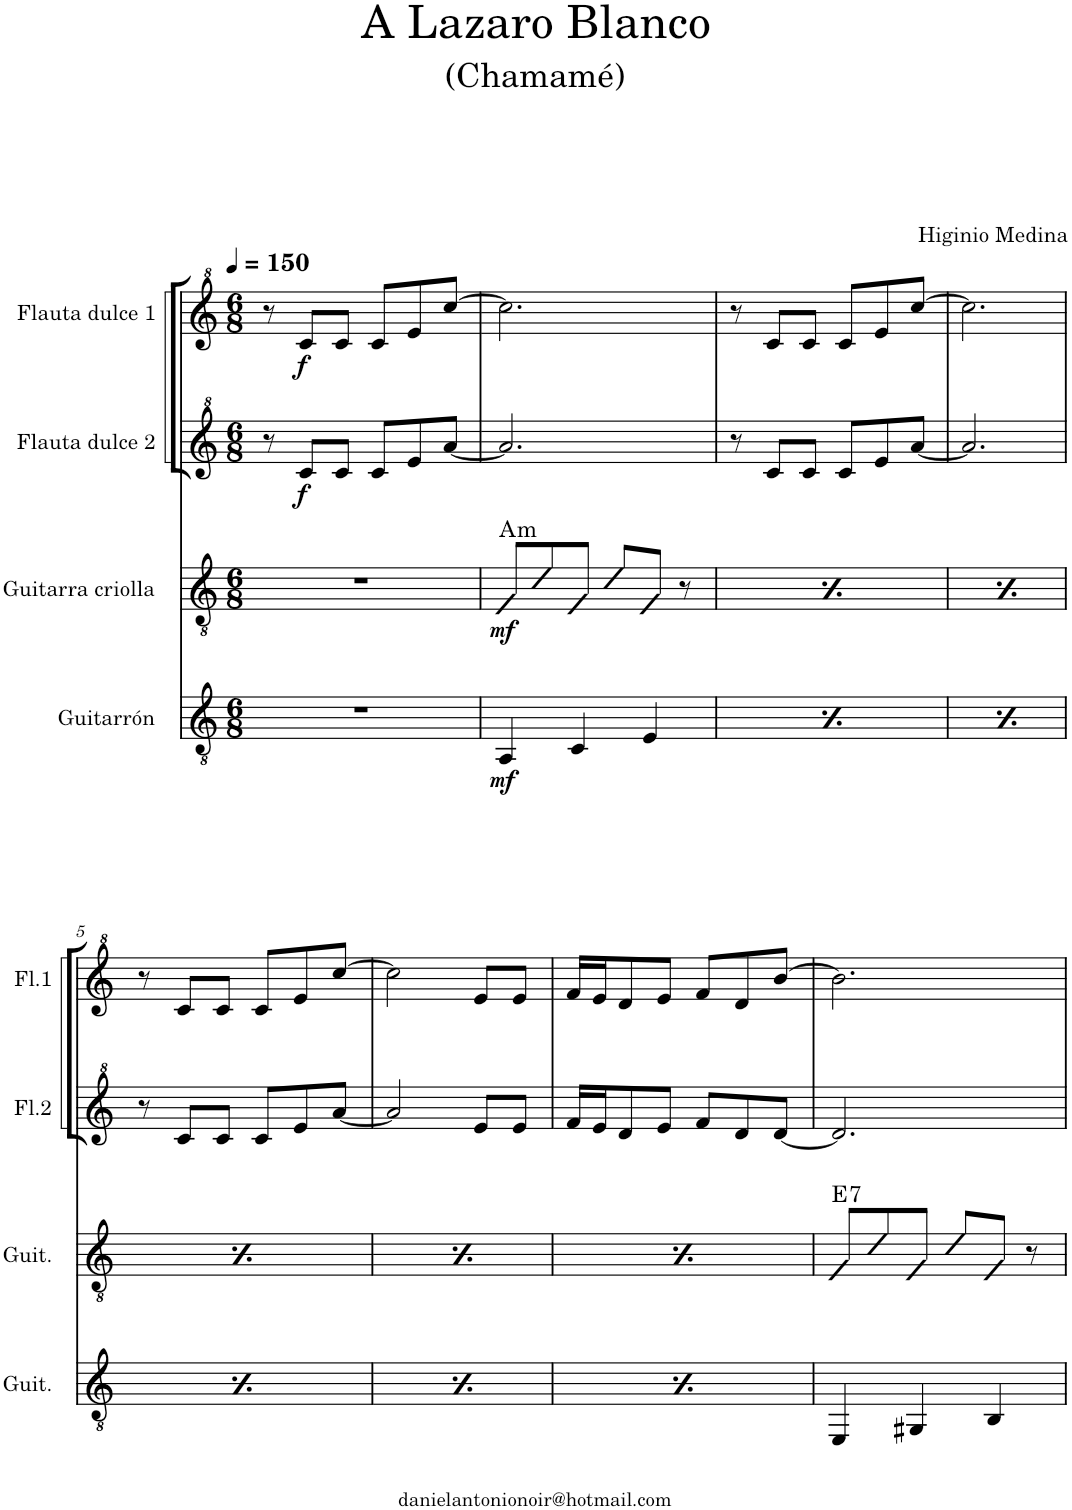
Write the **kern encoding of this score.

**kern	**dynam	**kern	**dynam	**harte	**kern	**dynam	**kern	**dynam
*part4	*part4	*part3	*part3	*part3	*part2	*part2	*part1	*part1
*staff4	*staff4	*staff3	*staff3	*	*staff2	*staff2	*staff1	*staff1
*I"Guitarrón	*	*I"Guitarra criolla	*	*	*I"Flauta dulce 2	*	*I"Flauta dulce 1	*
*I'Guit.	*	*I'Guit.	*	*	*I'Fl.2	*	*I'Fl.1	*
*clefGv2	*	*clefGv2	*	*	*clefG^2	*	*clefG^2	*
*k[]	*	*k[]	*	*	*k[]	*	*k[]	*
*M6/8	*	*M6/8	*	*	*M6/8	*	*M6/8	*
*MM150	*	*MM150	*	*	*MM150	*	*MM150	*
=1	=1	=1	=1	=1	=1	=1	=1	=1
2.r	.	2.r	.	.	8r	.	8r	.
!	!	!	!	!	!	!LO:DY:b	!	!LO:DY:b
.	.	.	.	.	8cc/L	f	8cc/L	f
.	.	.	.	.	8cc/J	.	8cc/J	.
.	.	.	.	.	8cc/L	.	8cc/L	.
.	.	.	.	.	8ee/	.	8ee/	.
.	.	.	.	.	[8aa/J	.	[8ccc/J	.
=2	=2	=2	=2	=2	=2	=2	=2	=2
!	!LO:DY:b	!	!LO:DY:b	!LO:H:kt=m	!	!	!	!
4AA/	mf	8F/L	mf	A:min	2.aa/]	.	2.ccc\]	.
.	.	8d/	.	.	.	.	.	.
4C/	.	8F/J	.	.	.	.	.	.
.	.	8d/L	.	.	.	.	.	.
4E/	.	8F/J	.	.	.	.	.	.
.	.	8r	.	.	.	.	.	.
=3	=3	=3	=3	=3	=3	=3	=3	=3
!	!LO:DY:b	!	!LO:DY:b	!LO:H:kt=m	!	!	!	!
4AA/	mf	8F/L	mf	A:min	8r	.	8r	.
.	.	8d/	.	.	8cc/L	.	8cc/L	.
4C/	.	8F/J	.	.	8cc/J	.	8cc/J	.
.	.	8d/L	.	.	8cc/L	.	8cc/L	.
4E/	.	8F/J	.	.	8ee/	.	8ee/	.
.	.	8r	.	.	[8aa/J	.	[8ccc/J	.
=4	=4	=4	=4	=4	=4	=4	=4	=4
!	!LO:DY:b	!	!LO:DY:b	!LO:H:kt=m	!	!	!	!
4AA/	mf	8F/L	mf	A:min	2.aa/]	.	2.ccc\]	.
.	.	8d/	.	.	.	.	.	.
4C/	.	8F/J	.	.	.	.	.	.
.	.	8d/L	.	.	.	.	.	.
4E/	.	8F/J	.	.	.	.	.	.
.	.	8r	.	.	.	.	.	.
!!LO:LB:g=z
=5	=5	=5	=5	=5	=5	=5	=5	=5
!	!LO:DY:b	!	!LO:DY:b	!LO:H:kt=m	!	!	!	!
4AA/	mf	8F/L	mf	A:min	8r	.	8r	.
.	.	8d/	.	.	8cc/L	.	8cc/L	.
4C/	.	8F/J	.	.	8cc/J	.	8cc/J	.
.	.	8d/L	.	.	8cc/L	.	8cc/L	.
4E/	.	8F/J	.	.	8ee/	.	8ee/	.
.	.	8r	.	.	[8aa/J	.	[8ccc/J	.
=6	=6	=6	=6	=6	=6	=6	=6	=6
!	!LO:DY:b	!	!LO:DY:b	!LO:H:kt=m	!	!	!	!
4AA/	mf	8F/L	mf	A:min	2aa/]	.	2ccc\]	.
.	.	8d/	.	.	.	.	.	.
4C/	.	8F/J	.	.	.	.	.	.
.	.	8d/L	.	.	.	.	.	.
4E/	.	8F/J	.	.	8ee/L	.	8ee/L	.
.	.	8r	.	.	8ee/J	.	8ee/J	.
=7	=7	=7	=7	=7	=7	=7	=7	=7
!	!LO:DY:b	!	!LO:DY:b	!LO:H:kt=m	!	!	!	!
4AA/	mf	8F/L	mf	A:min	16ff/LL	.	16ff/LL	.
.	.	.	.	.	16ee/J	.	16ee/J	.
.	.	8d/	.	.	8dd/	.	8dd/	.
4C/	.	8F/J	.	.	8ee/J	.	8ee/J	.
.	.	8d/L	.	.	8ff/L	.	8ff/L	.
4E/	.	8F/J	.	.	8dd/	.	8dd/	.
.	.	8r	.	.	[8dd/J	.	[8bb/J	.
=8	=8	=8	=8	=8	=8	=8	=8	=8
!	!	!	!	!LO:H:kt=7	!	!	!	!
4EE/	.	8F/L	.	E:7	2.dd/]	.	2.bb\]	.
.	.	8d/	.	.	.	.	.	.
4GG#X/	.	8F/J	.	.	.	.	.	.
.	.	8d/L	.	.	.	.	.	.
4BB/	.	8F/J	.	.	.	.	.	.
.	.	8r	.	.	.	.	.	.
=	=	=	=	=	=	=	=	=
*-	*-	*-	*-	*-	*-	*-	*-	*-
